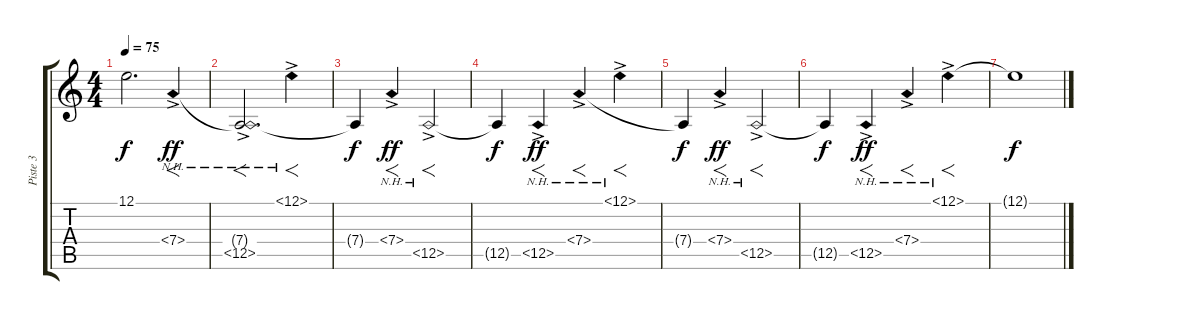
\track ("Piste 3" "Piste 3") {instrument acousticgrandpiano}
\staff {score tabs}
\tuning (E4 B3 G3 D3 A2 E2) {hide}
\ts (4 4)
\tempo 75
\clef g2
\ks c
12.1{t}.2{d dy f} 7.4{nh ac}.4{f dy ff} |
(7.4{t} 12.5{nh ac}).2{f d} 12.1{nh ac}.4{f} |
7.4{t}.4{dy f} 7.4{nh ac}.4{f dy ff} 12.5{nh ac}.2{f} |
12.5{t}.4{dy f} 12.5{nh ac}.4{f dy ff} 7.4{nh ac}.4{f} 12.1{nh ac}.4{f} |
7.4{t}.4{dy f} 7.4{nh ac}.4{f dy ff} 12.5{nh ac}.2{f} |
12.5{t}.4{dy f} 12.5{nh ac}.4{f dy ff} 7.4{nh ac}.4{f} 12.1{nh ac}.4{f} |
12.1{t}.1{dy f}
